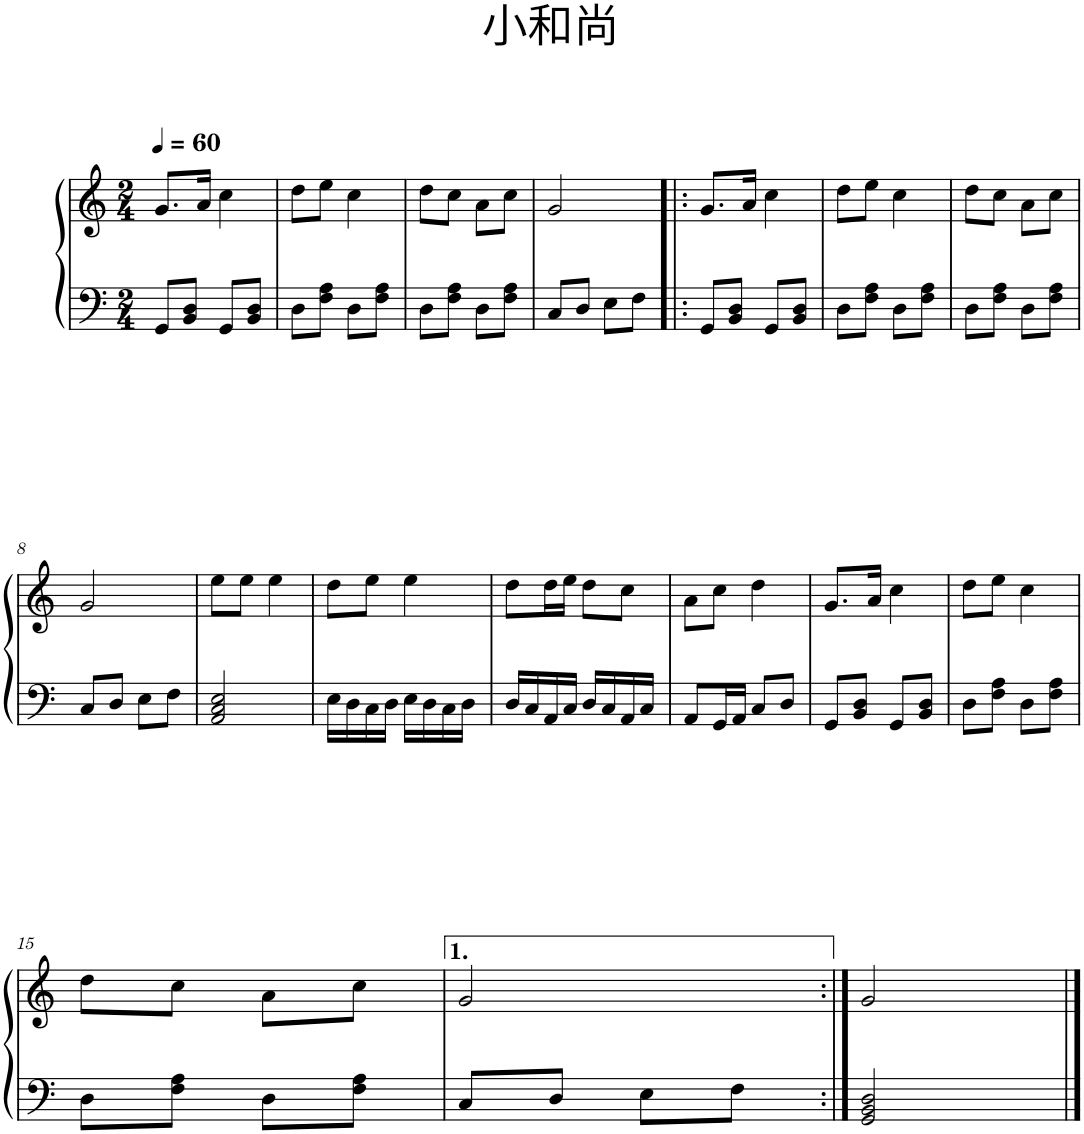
**kern	**kern
*part1	*part1
*staff2	*staff1
*I"Piano	*
*I'Pno.	*
*clefF4	*clefG2
*k[]	*k[]
*M2/4	*M2/4
*MM60	*MM60
=1	=1
8GG/L	8.g/L
8BB/ 8D/J	.
.	16a/Jk
8GG/L	4cc\
8BB/ 8D/J	.
=2	=2
8D\L	8dd\L
8F\ 8A\J	8ee\J
8D\L	4cc\
8F\ 8A\J	.
=3	=3
8D\L	8dd\L
8F\ 8A\J	8cc\J
8D\L	8a\L
8F\ 8A\J	8cc\J
=4	=4
8C/L	2g/
8D/J	.
8E\L	.
8F\J	.
=5!|:	=5!|:
8GG/L	8.g/L
8BB/ 8D/J	.
.	16a/Jk
8GG/L	4cc\
8BB/ 8D/J	.
=6	=6
8D\L	8dd\L
8F\ 8A\J	8ee\J
8D\L	4cc\
8F\ 8A\J	.
=7	=7
8D\L	8dd\L
8F\ 8A\J	8cc\J
8D\L	8a\L
8F\ 8A\J	8cc\J
!!LO:LB:g=z
=8	=8
8C/L	2g/
8D/J	.
8E\L	.
8F\J	.
=9	=9
2AA/ 2C/ 2E/	8ee\L
.	8ee\J
.	4ee\
=10	=10
16E\LL	8dd\L
16D\	.
16C\	8ee\J
16D\JJ	.
16E\LL	4ee\
16D\	.
16C\	.
16D\JJ	.
=11	=11
16D/LL	8dd\L
16C/	.
16AA/	16dd\L
16C/JJ	16ee\JJ
16D/LL	8dd\L
16C/	.
16AA/	8cc\J
16C/JJ	.
=12	=12
8AA/L	8a\L
16GG/L	8cc\J
16AA/JJ	.
8C/L	4dd\
8D/J	.
=13	=13
8GG/L	8.g/L
8BB/ 8D/J	.
.	16a/Jk
8GG/L	4cc\
8BB/ 8D/J	.
=14	=14
8D\L	8dd\L
8F\ 8A\J	8ee\J
8D\L	4cc\
8F\ 8A\J	.
!!LO:LB:g=z
=15	=15
8D\L	8dd\L
8F\ 8A\J	8cc\J
8D\L	8a\L
8F\ 8A\J	8cc\J
=16	=16
8C/L	2g/
8D/J	.
8E\L	.
8F\J	.
=17:|!	=17:|!
2GG/ 2BB/ 2D/	2g/
==	==
*-	*-
